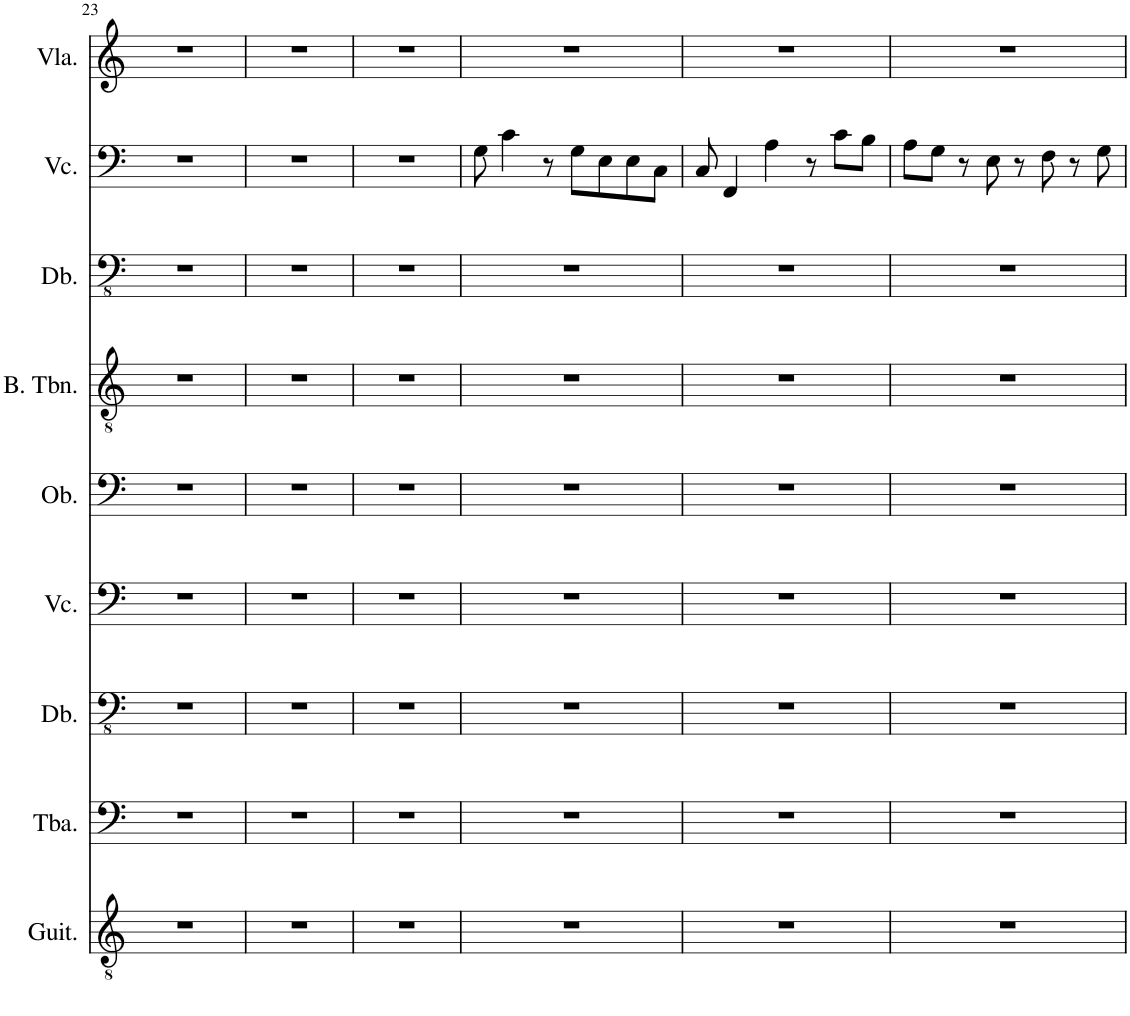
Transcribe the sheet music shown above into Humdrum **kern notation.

**kern	**kern	**kern	**kern	**kern	**kern	**kern	**kern	**kern
*part9	*part8	*part7	*part6	*part5	*part4	*part3	*part2	*part1
*staff9	*staff8	*staff7	*staff6	*staff5	*staff4	*staff3	*staff2	*staff1
*I"Classical Guitar	*I"Tuba	*I"Double Bass	*I"Violoncello	*I"Oboe	*I"Bass Trombone	*I"Double Bass	*I"Violoncello	*I"Viola
*I'Guit.	*I'Tba.	*I'Db.	*I'Vc.	*I'Ob.	*I'B. Tbn.	*I'Db.	*I'Vc.	*I'Vla.
!!LO:PB:g=z
*clefGv2	*clefF4	*clefFv4	*clefF4	*clefF4	*clefGv2	*clefFv4	*clefF4	*clefG2
*	*	*Trd7c12	*	*Trd-14c-24	*	*Trd7c12	*	*
*k[]	*k[]	*k[]	*k[]	*k[]	*k[]	*k[]	*k[]	*k[]
*M4/4	*M4/4	*M4/4	*M4/4	*M4/4	*M4/4	*M4/4	*M4/4	*M4/4
=23	=23	=23	=23	=23	=23	=23	=23	=23
1r	1r	1r	1r	1r	1r	1r	1r	1r
=24	=24	=24	=24	=24	=24	=24	=24	=24
1r	1r	1r	1r	1r	1r	1r	1r	1r
=25	=25	=25	=25	=25	=25	=25	=25	=25
1r	1r	1r	1r	1r	1r	1r	1r	1r
=26	=26	=26	=26	=26	=26	=26	=26	=26
1r	1r	1r	1r	1r	1r	1r	8G\	1r
.	.	.	.	.	.	.	4c\	.
.	.	.	.	.	.	.	8r	.
.	.	.	.	.	.	.	8G\L	.
.	.	.	.	.	.	.	8E\	.
.	.	.	.	.	.	.	8E\	.
.	.	.	.	.	.	.	8C\J	.
=27	=27	=27	=27	=27	=27	=27	=27	=27
1r	1r	1r	1r	1r	1r	1r	8C/	1r
.	.	.	.	.	.	.	4FF/	.
.	.	.	.	.	.	.	4A\	.
.	.	.	.	.	.	.	8r	.
.	.	.	.	.	.	.	8c\L	.
.	.	.	.	.	.	.	8B\J	.
=28	=28	=28	=28	=28	=28	=28	=28	=28
1r	1r	1r	1r	1r	1r	1r	8A\L	1r
.	.	.	.	.	.	.	8G\J	.
.	.	.	.	.	.	.	8r	.
.	.	.	.	.	.	.	8E\	.
.	.	.	.	.	.	.	8r	.
.	.	.	.	.	.	.	8F\	.
.	.	.	.	.	.	.	8r	.
.	.	.	.	.	.	.	8G\	.
=	=	=	=	=	=	=	=	=
*-	*-	*-	*-	*-	*-	*-	*-	*-
